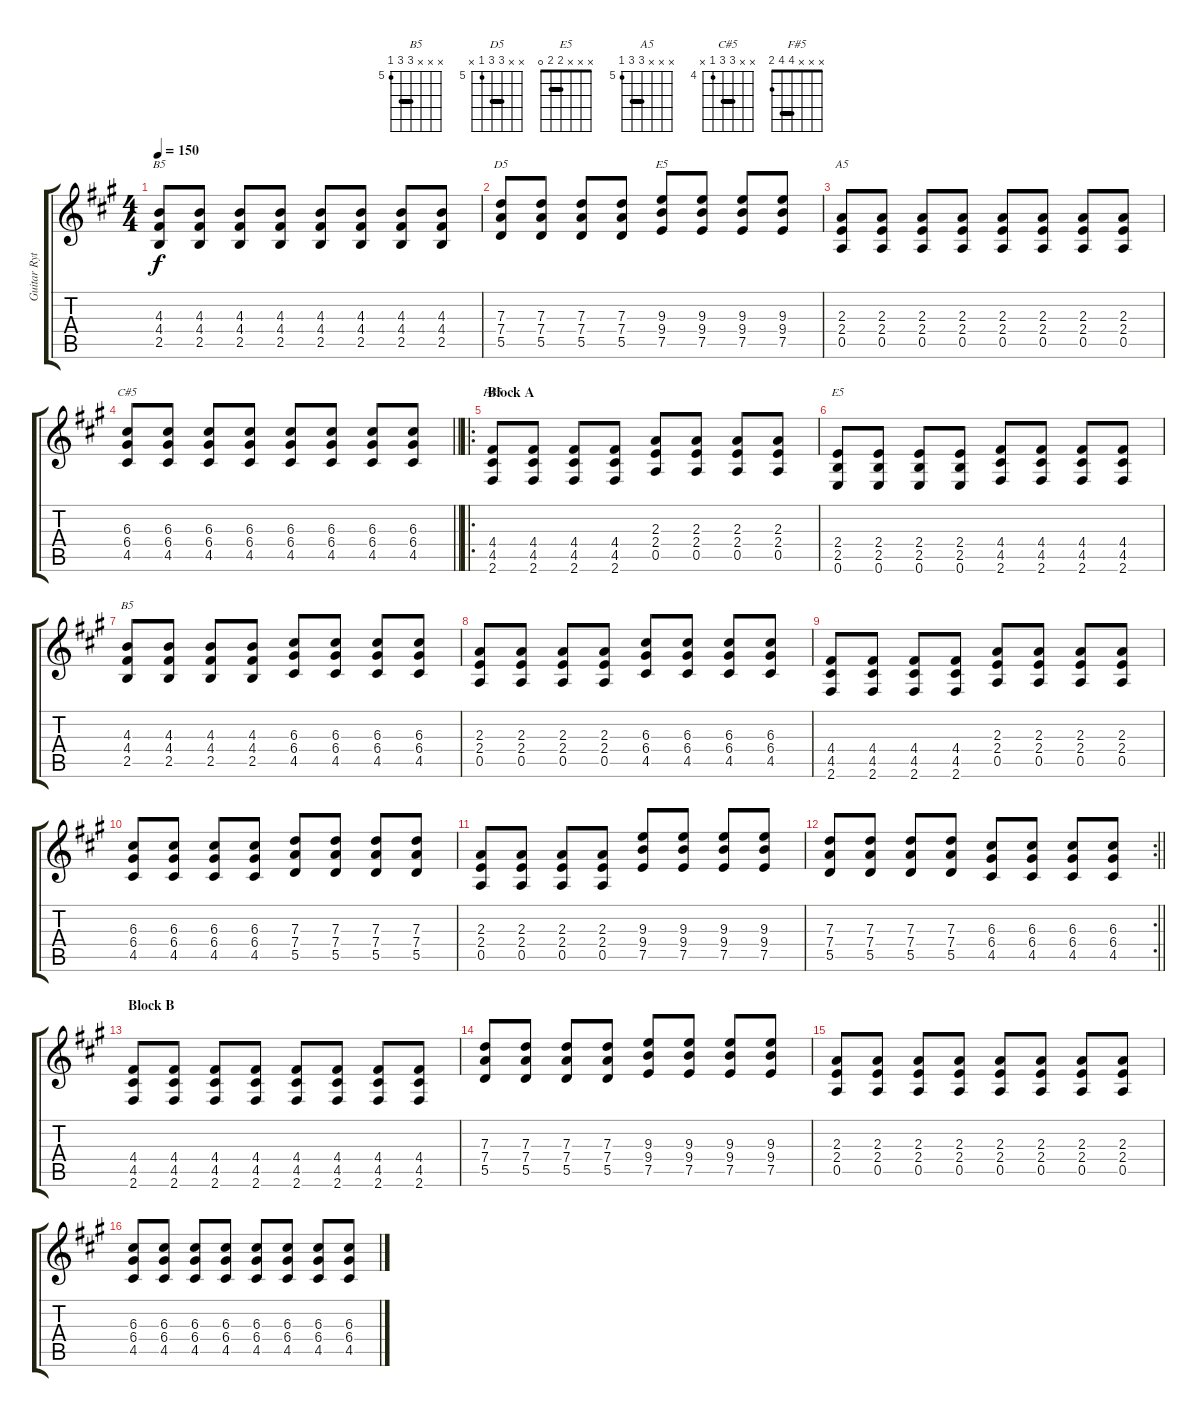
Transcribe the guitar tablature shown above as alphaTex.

\track ("Guitar Rythm" "Guitar Ryt") {instrument overdrivenguitar}
\staff {score tabs}
\tuning (E4 B3 G3 D3 A2 E2) {hide}
\chord ("B5" x x x 4 4 2) {barre 4}
\chord ("D5" x x 7 7 5 x) {firstfret 5 barre 7}
\chord ("E5" x x 9 9 7 x) {firstfret 7 barre 9}
\chord ("A5" x x x 7 7 5) {firstfret 5 barre 7}
\chord ("C#5" x x 6 6 4 x) {firstfret 4 barre 6}
\chord ("F#5" x x x 4 4 2) {barre 4}
\chord ("E5" x x x 2 2 0) {barre 2}
\chord ("B5" x x x 7 7 5) {firstfret 5 barre 7}
\ts (4 4)
\tempo 150
\clef g2
\ks f#minor
(4.3 4.4 2.5).8{ch "B5" dy f} (4.3 4.4 2.5).8 (4.3 4.4 2.5).8 (4.3 4.4 2.5).8 (4.3 4.4 2.5).8 (4.3 4.4 2.5).8 (4.3 4.4 2.5).8 (4.3 4.4 2.5).8 |
(7.3 7.4 5.5).8{ch "D5"} (7.3 7.4 5.5).8 (7.3 7.4 5.5).8 (7.3 7.4 5.5).8 (9.3 9.4 7.5).8{ch "E5"} (9.3 9.4 7.5).8 (9.3 9.4 7.5).8 (9.3 9.4 7.5).8 |
(2.3 2.4 0.5).8{ch "A5"} (2.3 2.4 0.5).8 (2.3 2.4 0.5).8 (2.3 2.4 0.5).8 (2.3 2.4 0.5).8 (2.3 2.4 0.5).8 (2.3 2.4 0.5).8 (2.3 2.4 0.5).8 |
\barLineRight lightlight
(6.3 6.4 4.5).8{ch "C#5"} (6.3 6.4 4.5).8 (6.3 6.4 4.5).8 (6.3 6.4 4.5).8 (6.3 6.4 4.5).8 (6.3 6.4 4.5).8 (6.3 6.4 4.5).8 (6.3 6.4 4.5).8 |
\ro
\section ("" "Block A")
(4.4 4.5 2.6).8{ch "F#5"} (4.4 4.5 2.6).8 (4.4 4.5 2.6).8 (4.4 4.5 2.6).8 (2.3 2.4 0.5).8 (2.3 2.4 0.5).8 (2.3 2.4 0.5).8 (2.3 2.4 0.5).8 |
(2.4 2.5 0.6).8{ch "E5"} (2.4 2.5 0.6).8 (2.4 2.5 0.6).8 (2.4 2.5 0.6).8 (4.4 4.5 2.6).8 (4.4 4.5 2.6).8 (4.4 4.5 2.6).8 (4.4 4.5 2.6).8 |
(4.3 4.4 2.5).8{ch "B5"} (4.3 4.4 2.5).8 (4.3 4.4 2.5).8 (4.3 4.4 2.5).8 (6.3 6.4 4.5).8 (6.3 6.4 4.5).8 (6.3 6.4 4.5).8 (6.3 6.4 4.5).8 |
(2.3 2.4 0.5).8 (2.3 2.4 0.5).8 (2.3 2.4 0.5).8 (2.3 2.4 0.5).8 (6.3 6.4 4.5).8 (6.3 6.4 4.5).8 (6.3 6.4 4.5).8 (6.3 6.4 4.5).8 |
(4.4 4.5 2.6).8 (4.4 4.5 2.6).8 (4.4 4.5 2.6).8 (4.4 4.5 2.6).8 (2.3 2.4 0.5).8 (2.3 2.4 0.5).8 (2.3 2.4 0.5).8 (2.3 2.4 0.5).8 |
(6.3 6.4 4.5).8 (6.3 6.4 4.5).8 (6.3 6.4 4.5).8 (6.3 6.4 4.5).8 (7.3 7.4 5.5).8 (7.3 7.4 5.5).8 (7.3 7.4 5.5).8 (7.3 7.4 5.5).8 |
(2.3 2.4 0.5).8 (2.3 2.4 0.5).8 (2.3 2.4 0.5).8 (2.3 2.4 0.5).8 (9.3 9.4 7.5).8 (9.3 9.4 7.5).8 (9.3 9.4 7.5).8 (9.3 9.4 7.5).8 |
\rc 2
\barLineRight lightlight
(7.3 7.4 5.5).8 (7.3 7.4 5.5).8 (7.3 7.4 5.5).8 (7.3 7.4 5.5).8 (6.3 6.4 4.5).8 (6.3 6.4 4.5).8 (6.3 6.4 4.5).8 (6.3 6.4 4.5).8 |
\section ("" "Block B")
(4.4 4.5 2.6).8 (4.4 4.5 2.6).8 (4.4 4.5 2.6).8 (4.4 4.5 2.6).8 (4.4 4.5 2.6).8 (4.4 4.5 2.6).8 (4.4 4.5 2.6).8 (4.4 4.5 2.6).8 |
(7.3 7.4 5.5).8 (7.3 7.4 5.5).8 (7.3 7.4 5.5).8 (7.3 7.4 5.5).8 (9.3 9.4 7.5).8 (9.3 9.4 7.5).8 (9.3 9.4 7.5).8 (9.3 9.4 7.5).8 |
(2.3 2.4 0.5).8 (2.3 2.4 0.5).8 (2.3 2.4 0.5).8 (2.3 2.4 0.5).8 (2.3 2.4 0.5).8 (2.3 2.4 0.5).8 (2.3 2.4 0.5).8 (2.3 2.4 0.5).8 |
(6.3 6.4 4.5).8 (6.3 6.4 4.5).8 (6.3 6.4 4.5).8 (6.3 6.4 4.5).8 (6.3 6.4 4.5).8 (6.3 6.4 4.5).8 (6.3 6.4 4.5).8 (6.3 6.4 4.5).8
